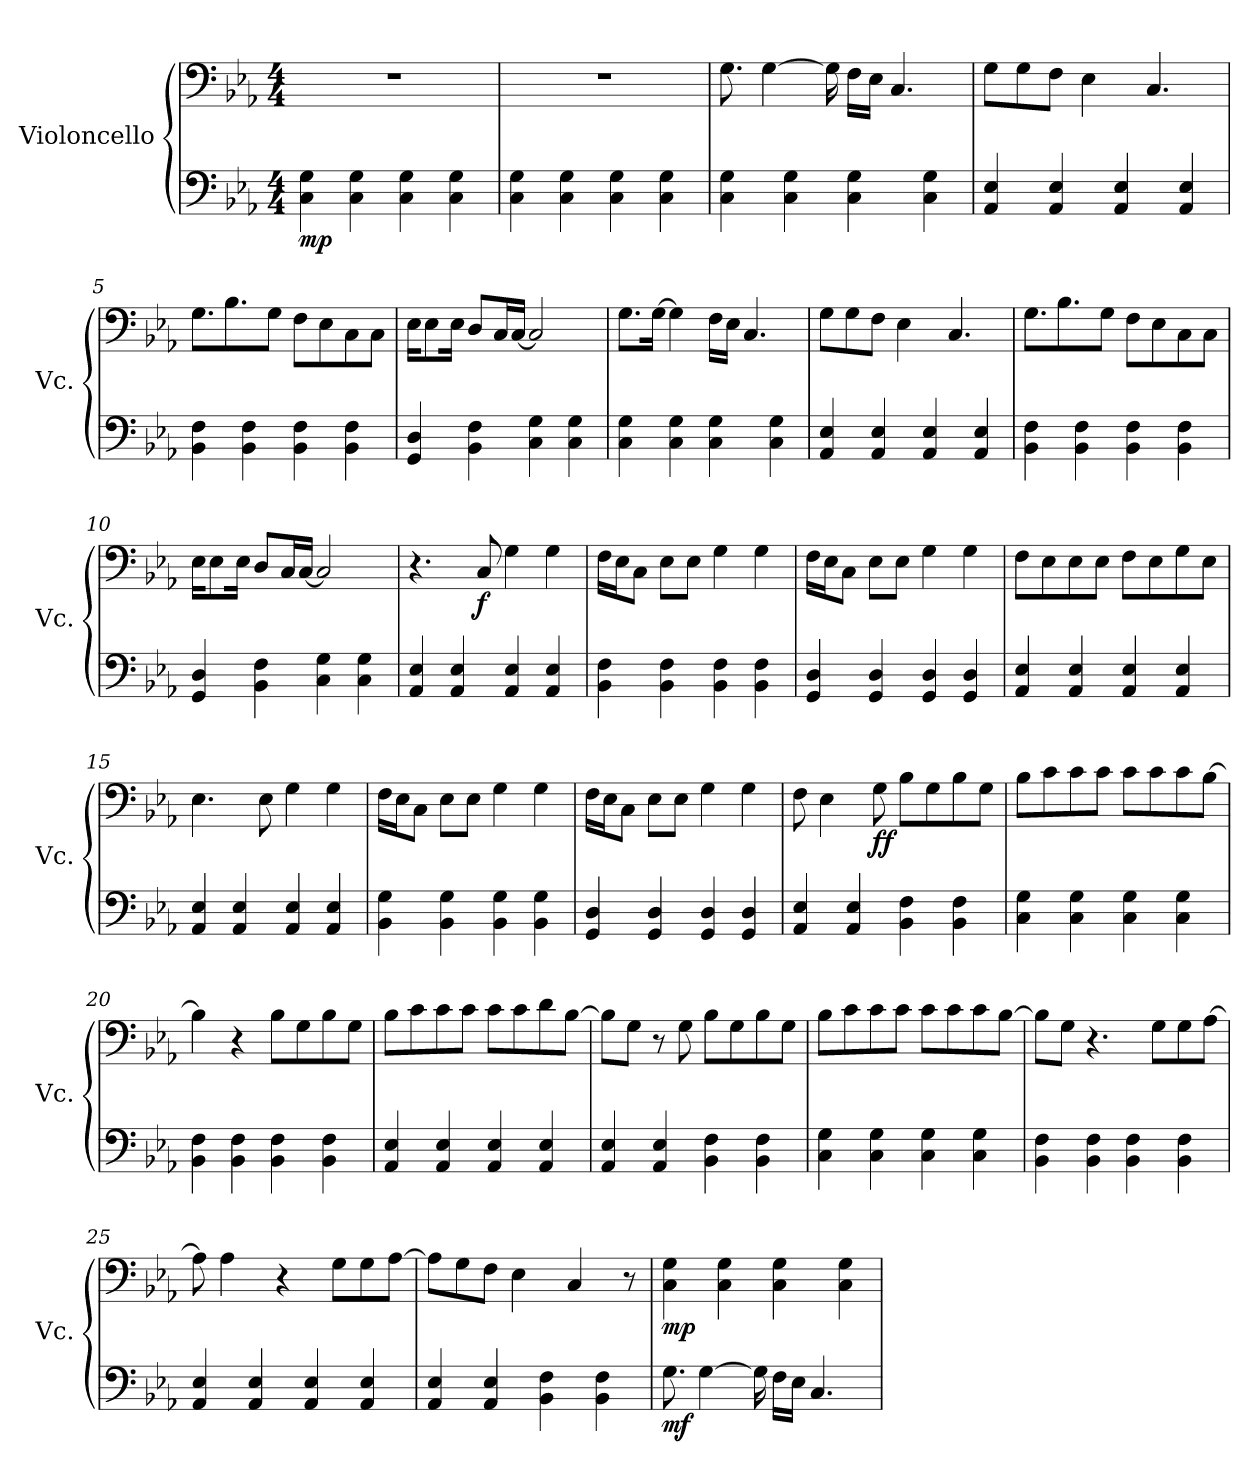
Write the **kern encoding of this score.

**kern	**dynam	**kern	**dynam
*part2	*part2	*part1	*part1
*staff2	*staff2	*staff1	*staff1
*I"Violoncello	*	*I"Violoncello	*
*I'Vc.	*	*I'Vc.	*
*clefF4	*	*clefF4	*
*k[b-e-a-]	*	*k[b-e-a-]	*
*M4/4	*	*M4/4	*
*MM100	*	*MM100	*
=1	=1	=1	=1
!	!LO:DY:b	!	!
4C\ 4G\	mp	1r	.
4C\ 4G\	.	.	.
4C\ 4G\	.	.	.
4C\ 4G\	.	.	.
=2	=2	=2	=2
4C\ 4G\	.	1r	.
4C\ 4G\	.	.	.
4C\ 4G\	.	.	.
4C\ 4G\	.	.	.
=3	=3	=3	=3
4C\ 4G\	.	8.G\	.
.	.	[4G\	.
4C\ 4G\	.	.	.
.	.	16G\]	.
4C\ 4G\	.	16F\LL	.
.	.	16E-\JJ	.
.	.	4.C/	.
4C\ 4G\	.	.	.
=4	=4	=4	=4
4AA-/ 4E-/	.	8G\L	.
.	.	8G\	.
4AA-/ 4E-/	.	8F\J	.
.	.	4E-\	.
4AA-/ 4E-/	.	.	.
.	.	4.C/	.
4AA-/ 4E-/	.	.	.
=5	=5	=5	=5
4BB-\ 4F\	.	8.G\L	.
.	.	8.B-\	.
4BB-\ 4F\	.	.	.
.	.	8G\J	.
4BB-\ 4F\	.	8F\L	.
.	.	8E-\	.
4BB-\ 4F\	.	8C\	.
.	.	8C\J	.
!!LO:LB:g=z
=6	=6	=6	=6
4GG/ 4D/	.	16E-\KL	.
.	.	8E-\	.
.	.	16E-\Jk	.
4BB-\ 4F\	.	8D/L	.
.	.	16C/L	.
.	.	[16C/JJ	.
4C\ 4G\	.	2C/]	.
4C\ 4G\	.	.	.
=7	=7	=7	=7
4C\ 4G\	.	8.G\L	.
.	.	[16G\Jk	.
4C\ 4G\	.	4G\]	.
4C\ 4G\	.	16F\LL	.
.	.	16E-\JJ	.
.	.	4.C/	.
4C\ 4G\	.	.	.
=8	=8	=8	=8
4AA-/ 4E-/	.	8G\L	.
.	.	8G\	.
4AA-/ 4E-/	.	8F\J	.
.	.	4E-\	.
4AA-/ 4E-/	.	.	.
.	.	4.C/	.
4AA-/ 4E-/	.	.	.
=9	=9	=9	=9
4BB-\ 4F\	.	8.G\L	.
.	.	8.B-\	.
4BB-\ 4F\	.	.	.
.	.	8G\J	.
4BB-\ 4F\	.	8F\L	.
.	.	8E-\	.
4BB-\ 4F\	.	8C\	.
.	.	8C\J	.
=10	=10	=10	=10
4GG/ 4D/	.	16E-\KL	.
.	.	8E-\	.
.	.	16E-\Jk	.
4BB-\ 4F\	.	8D/L	.
.	.	16C/L	.
.	.	[16C/JJ	.
4C\ 4G\	.	2C/]	.
4C\ 4G\	.	.	.
!!LO:LB:g=z
=11	=11	=11	=11
4AA-/ 4E-/	.	4.r	.
4AA-/ 4E-/	.	.	.
!	!	!	!LO:DY:b
.	.	8C/	f
4AA-/ 4E-/	.	4G\	.
4AA-/ 4E-/	.	4G\	.
=12	=12	=12	=12
4BB-\ 4F\	.	16F\LL	.
.	.	16E-\J	.
.	.	8C\J	.
4BB-\ 4F\	.	8E-\L	.
.	.	8E-\J	.
4BB-\ 4F\	.	4G\	.
4BB-\ 4F\	.	4G\	.
=13	=13	=13	=13
4GG/ 4D/	.	16F\LL	.
.	.	16E-\J	.
.	.	8C\J	.
4GG/ 4D/	.	8E-\L	.
.	.	8E-\J	.
4GG/ 4D/	.	4G\	.
4GG/ 4D/	.	4G\	.
=14	=14	=14	=14
4AA-/ 4E-/	.	8F\L	.
.	.	8E-\	.
4AA-/ 4E-/	.	8E-\	.
.	.	8E-\J	.
4AA-/ 4E-/	.	8F\L	.
.	.	8E-\	.
4AA-/ 4E-/	.	8G\	.
.	.	8E-\J	.
=15	=15	=15	=15
4AA-/ 4E-/	.	4.E-\	.
4AA-/ 4E-/	.	.	.
.	.	8E-\	.
4AA-/ 4E-/	.	4G\	.
4AA-/ 4E-/	.	4G\	.
=16	=16	=16	=16
4BB-\ 4G\	.	16F\LL	.
.	.	16E-\J	.
.	.	8C\J	.
4BB-\ 4G\	.	8E-\L	.
.	.	8E-\J	.
4BB-\ 4G\	.	4G\	.
4BB-\ 4G\	.	4G\	.
!!LO:LB:g=z
=17	=17	=17	=17
4GG/ 4D/	.	16F\LL	.
.	.	16E-\J	.
.	.	8C\J	.
4GG/ 4D/	.	8E-\L	.
.	.	8E-\J	.
4GG/ 4D/	.	4G\	.
4GG/ 4D/	.	4G\	.
=18	=18	=18	=18
4AA-/ 4E-/	.	8F\	.
.	.	4E-\	.
4AA-/ 4E-/	.	.	.
!	!	!	!LO:DY:b
.	.	8G\	ff
4BB-\ 4F\	.	8B-\L	.
.	.	8G\	.
4BB-\ 4F\	.	8B-\	.
.	.	8G\J	.
=19	=19	=19	=19
4C\ 4G\	.	8B-\L	.
.	.	8c\	.
4C\ 4G\	.	8c\	.
.	.	8c\J	.
4C\ 4G\	.	8c\L	.
.	.	8c\	.
4C\ 4G\	.	8c\	.
.	.	[8B-\J	.
=20	=20	=20	=20
4BB-\ 4F\	.	4B-\]	.
4BB-\ 4F\	.	4r	.
4BB-\ 4F\	.	8B-\L	.
.	.	8G\	.
4BB-\ 4F\	.	8B-\	.
.	.	8G\J	.
=21	=21	=21	=21
4AA-/ 4E-/	.	8B-\L	.
.	.	8c\	.
4AA-/ 4E-/	.	8c\	.
.	.	8c\J	.
4AA-/ 4E-/	.	8c\L	.
.	.	8c\	.
4AA-/ 4E-/	.	8d\	.
.	.	[8B-\J	.
!!LO:LB:g=z
=22	=22	=22	=22
4AA-/ 4E-/	.	8B-\L]	.
.	.	8G\J	.
4AA-/ 4E-/	.	8r	.
.	.	8G\	.
4BB-\ 4F\	.	8B-\L	.
.	.	8G\	.
4BB-\ 4F\	.	8B-\	.
.	.	8G\J	.
=23	=23	=23	=23
4C\ 4G\	.	8B-\L	.
.	.	8c\	.
4C\ 4G\	.	8c\	.
.	.	8c\J	.
4C\ 4G\	.	8c\L	.
.	.	8c\	.
4C\ 4G\	.	8c\	.
.	.	[8B-\J	.
=24	=24	=24	=24
4BB-\ 4F\	.	8B-\L]	.
.	.	8G\J	.
4BB-\ 4F\	.	4.r	.
4BB-\ 4F\	.	.	.
.	.	8G\L	.
4BB-\ 4F\	.	8G\	.
.	.	[8A-\J	.
=25	=25	=25	=25
4AA-/ 4E-/	.	8A-\]	.
.	.	4A-\	.
4AA-/ 4E-/	.	.	.
.	.	4r	.
4AA-/ 4E-/	.	.	.
.	.	8G\L	.
4AA-/ 4E-/	.	8G\	.
.	.	[8A-\J	.
=26	=26	=26	=26
4AA-/ 4E-/	.	8A-\L]	.
.	.	8G\	.
4AA-/ 4E-/	.	8F\J	.
.	.	4E-\	.
4BB-\ 4F\	.	.	.
.	.	4C/	.
4BB-\ 4F\	.	.	.
.	.	8r	.
!!LO:PB:g=z
=27	=27	=27	=27
!	!LO:DY:b	!	!LO:DY:b
8.G\	mf	4C\ 4G\	mp
[4G\	.	.	.
.	.	4C\ 4G\	.
16G\]	.	.	.
16F\LL	.	4C\ 4G\	.
16E-\JJ	.	.	.
4.C/	.	.	.
.	.	4C\ 4G\	.
=	=	=	=
*-	*-	*-	*-
